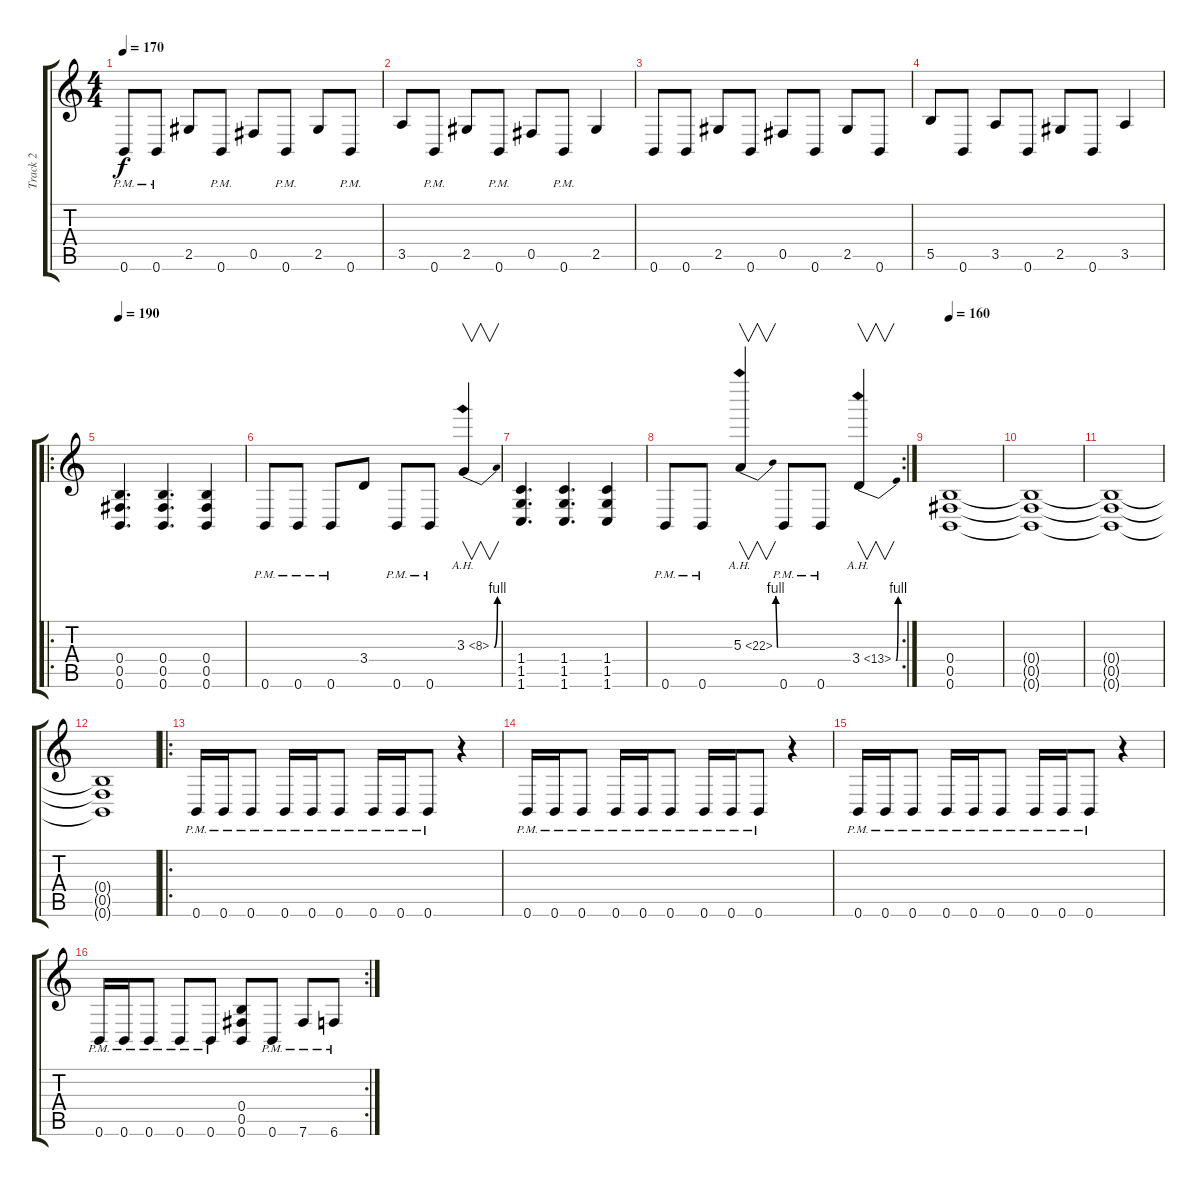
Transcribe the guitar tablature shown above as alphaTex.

\track ("Track 2" "Track 2") {instrument distortionguitar}
\staff {score tabs}
\tuning (Db4 Ab3 E3 B2 Gb2 B1) {hide}
\ts (4 4)
\tempo 170
\clef g2
\ks c
0.6{pm}.8{dy f} 0.6{pm}.8 2.5.8 0.6{pm}.8 0.5.8 0.6{pm}.8 2.5.8 0.6{pm}.8 |
3.5.8 0.6{pm}.8 2.5.8 0.6{pm}.8 0.5.8 0.6{pm}.8 2.5.4 |
0.6.8 0.6.8 2.5.8 0.6.8 0.5.8 0.6.8 2.5.8 0.6.8 |
5.5.8 0.6.8 3.5.8 0.6.8 2.5.8 0.6.8 3.5.4 |
\ro
\tempo 190
(0.4 0.5 0.6).4{d} (0.4 0.5 0.6).4{d} (0.4 0.5 0.6).4 |
0.6{pm}.8 0.6{pm}.8 0.6{pm}.8 3.4.8 0.6{pm}.8 0.6{pm}.8 3.3{be (bend 0 0 60 4) ah 5}.4{v} |
(1.4 1.5 1.6).4{d} (1.4 1.5 1.6).4{d} (1.4 1.5 1.6).4 |
\rc 2
0.6{pm}.8 0.6{pm}.8 5.3{be (bend 0 0 60 4) ah 17}.4{v} 0.6{pm}.8 0.6{pm}.8 3.4{be (bend 0 0 60 4) ah 10}.4{v} |
\tempo 160
(0.4 0.5 0.6).1 |
(0.4{t} 0.5{t} 0.6{t}).1 |
(0.4{t} 0.5{t} 0.6{t}).1 |
(0.4{t} 0.5{t} 0.6{t}).1 |
\ro
0.6{pm}.16 0.6{pm}.16 0.6{pm}.8 0.6{pm}.16 0.6{pm}.16 0.6{pm}.8 0.6{pm}.16 0.6{pm}.16 0.6{pm}.8 r.4 |
0.6{pm}.16 0.6{pm}.16 0.6{pm}.8 0.6{pm}.16 0.6{pm}.16 0.6{pm}.8 0.6{pm}.16 0.6{pm}.16 0.6{pm}.8 r.4 |
0.6{pm}.16 0.6{pm}.16 0.6{pm}.8 0.6{pm}.16 0.6{pm}.16 0.6{pm}.8 0.6{pm}.16 0.6{pm}.16 0.6{pm}.8 r.4 |
\rc 2
0.6{pm}.16 0.6{pm}.16 0.6{pm}.8 0.6{pm}.8 0.6{pm}.8 (0.4 0.5 0.6).8 0.6{pm}.8 7.6{pm}.8 6.6{pm}.8
